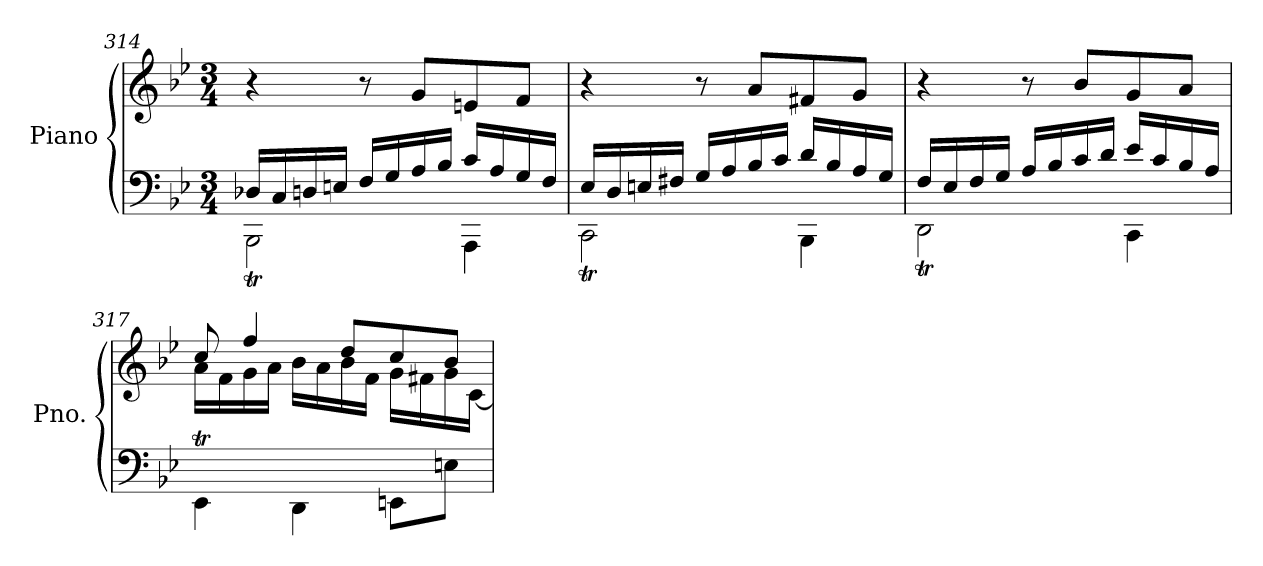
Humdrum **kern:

**kern	**kern
*part1	*part1
*staff2	*staff1
*I"Piano	*
*I'Pno.	*
!!LO:LB:g=z
*clefF4	*clefG2
*k[b-e-]	*k[b-e-]
*M3/4	*M3/4
=314	=314
*^	*
16D-X/LL	2BBB-T\	4r
16C/	.	.
16Dn/	.	.
16En/JJ	.	.
16F/LL	.	8r
16G/	.	.
16A/	.	8g/L
16B-/JJ	.	.
16c/LL	4AAA\	8en/
16A/	.	.
16G/	.	8f/J
16F/JJ	.	.
=315	=315	=315
16E-/LL	2CCT\	4r
16D/	.	.
16En/	.	.
16F#X/JJ	.	.
16G/LL	.	8r
16A/	.	.
16B-/	.	8a/L
16c/JJ	.	.
16d/LL	4BBB-\	8f#X/
16B-/	.	.
16A/	.	8g/J
16G/JJ	.	.
!!LO:LB:g=z
=316	=316	=316
16F/LL	2DDt\	4r
16E-/	.	.
16F/	.	.
16G/JJ	.	.
16A/LL	.	8r
16B-/	.	.
16c/	.	8b-/L
16d/JJ	.	.
16e-/LL	4CC\	8g/
16c/	.	.
16B-/	.	8a/J
16A/JJ	.	.
*v	*v	*
=317	=317
*	*^
4EE-T\	8cc/	16a\LL
.	.	16f\
.	4ff/	16g\
.	.	16a\JJ
4DD\	.	16b-\LL
.	.	16a\
.	8dd/L	16b-\
.	.	16f\JJ
8EEn\L	8cc/	16g\LL
.	.	16f#X\
8En\J	8b-/J	16g\
.	.	[16c\JJ
*	*v	*v
=	=
*-	*-
